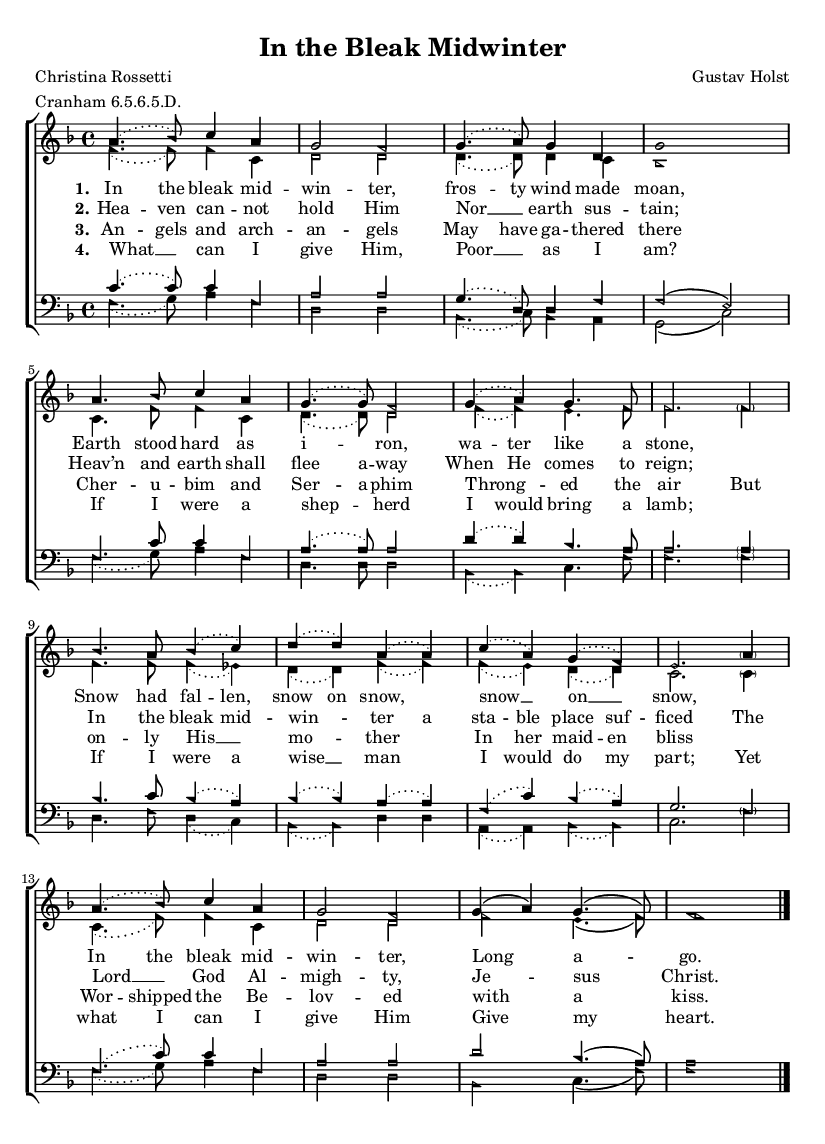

\version "2.14.0"
\header {
  filename = "in_the_bleak.ly"
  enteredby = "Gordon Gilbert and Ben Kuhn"
  composer = "Gustav Holst"
  poet = "Christina Rossetti"
  date="1906"
  title = "In the Bleak Midwinter"
  metre = "Cranham 6.5.6.5.D."
  meter = \metre
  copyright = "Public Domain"
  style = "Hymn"
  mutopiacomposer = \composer
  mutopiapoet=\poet
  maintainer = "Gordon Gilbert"
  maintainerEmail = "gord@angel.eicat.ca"
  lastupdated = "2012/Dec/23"
}

\include "header.ly"

global= {
  \preamble

  \time 4/4
  \key f \major
}

sop = \context Voice = "sop" \relative c''   {
  \voiceOne
  \global
  \slurDotted
  a4.( bes8) c4 a |
  g2 f |
  g4.( a8) g4 d |
  g1 | \break

  a4. bes8 c4 a |
  g4.( g8) f2 |
  g4( a) g4. f8 |
  f2. \parenthesize f4 |

  bes4. a8 bes4( c) |
  d( d) a( a) |
  c( a) g( f) |
  e2. \parenthesize a4 |

  a4.( bes8) c4 a |
  g2 f |
  \slurSolid
  g4( a) g4.( f8) |
  f1 \bar "|."
}

alto=\context Voice = "alto" \relative c'  {
  \voiceTwo
  \global
  \slurDotted f4.( f8) f4 c |
  d2 d |
  d4.( d8) d4 c |
  bes1 |

  c4. f8 f4 c |
  d4.( d8) d2 |
  f4( f) e4. f8 |
  f2. \parenthesize f4 |

  f4. f8 f4( ees4) |
  d( d) f( f) |
  f( e) d( d) |
  c2. \parenthesize c4 |

  c4.( f8) f4 c |
  d2 d |
  \slurSolid
  f2 e4.( f8) |
  f1 \bar "|."
}

tenor = \context Voice = "tenor" \relative c' {
  \voiceOne
  \global
  \slurDotted c4.( c8) c4 f, |
  a2 a |
  g4.( d8) d4 f |
  \slurSolid f2( e) |

  \slurDotted f4. c'8 c4 f, |
  a4.( a8) a2 |
  d4( d) bes4. a8 |
  a2. \parenthesize a4 |

  bes4. c8 bes4( a) |
  bes( bes) a( a) |
  f( c') bes( a) |
  g2. \parenthesize f4 |

  f4.( c'8) c4 f, |
  a2 a |
  \slurSolid
  d2 bes4.( a8) |
  a1 \bar "|."
}

bass = \context Voice = "bass" \relative c {
  \voiceTwo
  \global
  \slurDotted f4.( g8) a4 f |
  d2 d |
  bes4.( c8) bes4 a |
  \slurSolid g2( c) |

  \slurDotted f4.( g8) a4 f |
  d4. d8 d2 |
  bes4( bes) c4. f8 |
  f2. \parenthesize f4 |

  d4. f8 d4( c) |
  bes( bes) d d |
  a( a) bes( bes) |
  c2. \parenthesize f4 |

  f4.( g8) a4 f |
  d2 d |
  \slurSolid
  bes2 c4.( f8) |
  f1 \bar "|."
}
accomp=\chordmode {

}



stanzaa = \lyricmode {
  \set ignoreMelismata = ##t
  In the bleak mid -- win -- ter,
  fros -- ty wind made moan,
  Earth stood hard as i -- _ ron,
  wa -- ter like a stone, \skip 1
  Snow had fal -- len, snow on snow, \skip 1
  snow __ _ on __ _ snow, \skip 1
  In the bleak mid -- win -- ter,
  \set ignoreMelismata = ##f
  Long a -- go.
}

stanzab = \lyricmode {
  \set ignoreMelismata = ##t
  Hea -- ven can -- not hold Him
  Nor __ _ earth sus -- tain;
  Heav’n and earth shall flee a -- way
  When He comes to reign; \skip 1
  In the bleak mid -- win -- _ ter a sta -- ble place suf -- ficed
  The Lord __ _ God Al -- migh -- ty,
  \set ignoreMelismata = ##f
  Je -- sus Christ.
}
stanzac = \lyricmode {
  \set ignoreMelismata = ##t
  An -- gels and arch -- an -- gels May have ga -- thered there
  Cher -- u -- bim and Ser -- a -- phim
  Throng -- _ ed the air
  But on -- ly His __ _ mo -- _ ther \skip 1
  In her maid -- en bliss \skip 1
  Wor -- shipped the Be -- lov -- ed
  \set ignoreMelismata = ##f
  with a kiss.
}
stanzad = \lyricmode {
  \set ignoreMelismata = ##t
  What __ _ can I give Him,
  Poor __ _ as I am?
  If I were a shep -- _ herd
  I would bring a lamb; \skip 1
  If I were a wise __ _ man \skip 1
  I would do my part;
  Yet what I can I give Him
  \set ignoreMelismata = ##f
  Give my heart.
}

\score {
  \context ChoirStaff <<
    \unset ChoirStaff.melismaBusyProperties
    \context Staff ="upper"  { \clef "G" <<
      \sop
      \alto
    >>}

    \lyricsto "sop" \context Lyrics = "stanza-1" {
      \set stanza = "1."
      \stanzaa }
    \lyricsto "sop" \context Lyrics = "stanza-2" {
      \set stanza = "2."
      \stanzab }
    \lyricsto "sop" \context Lyrics = "stanza-3" {
      \set stanza = "3."
      \stanzac }
    \lyricsto "sop" \context Lyrics = "stanza-4" {
      \set stanza = "4."
      \stanzad }
    \context Staff = "lower"  { \clef "F"<<
      \tenor
      \bass
    >>}
  >>
}
